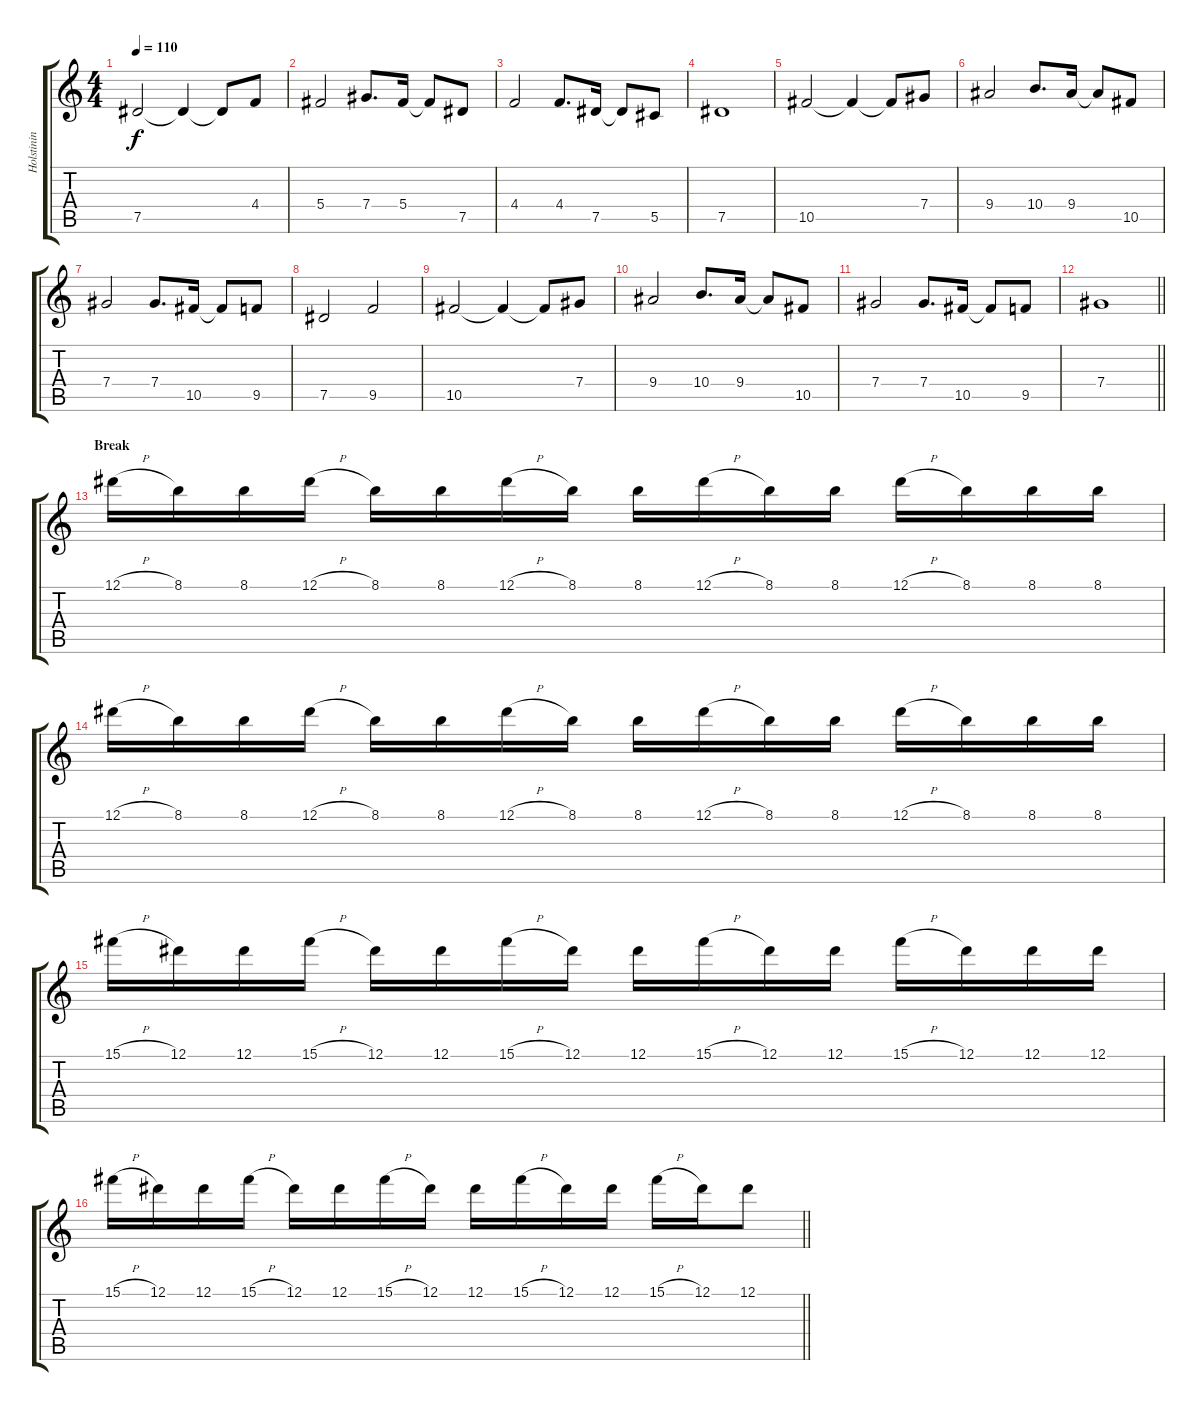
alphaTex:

\track ("Holstinin" "Holstinin") {instrument distortionguitar}
\staff {score tabs}
\tuning (Eb4 Bb3 Gb3 Db3 Ab2 Eb2) {hide}
\ts (4 4)
\tempo 110
\clef g2
\ks c
7.5.2{dy f} 7.5{t}.4 7.5{t}.8 4.4.8 |
5.4.2 7.4.8{d} 5.4.16 5.4{t}.8 7.5.8 |
4.4.2 4.4.8{d} 7.5.16 7.5{t}.8 5.5.8 |
7.5.1 |
10.5.2 10.5{t}.4 10.5{t}.8 7.4.8 |
9.4.2 10.4.8{d} 9.4.16 9.4{t}.8 10.5.8 |
7.4.2 7.4.8{d} 10.5.16 10.5{t}.8 9.5.8 |
7.5.2 9.5.2 |
10.5.2 10.5{t}.4 10.5{t}.8 7.4.8 |
9.4.2 10.4.8{d} 9.4.16 9.4{t}.8 10.5.8 |
7.4.2 7.4.8{d} 10.5.16 10.5{t}.8 9.5.8 |
\barLineRight lightlight
7.4.1 |
\section ("" "Break")
12.1{h}.16 8.1.16 8.1.16 12.1{h}.16 8.1.16 8.1.16 12.1{h}.16 8.1.16 8.1.16 12.1{h}.16 8.1.16 8.1.16 12.1{h}.16 8.1.16 8.1.16 8.1.16 |
12.1{h}.16 8.1.16 8.1.16 12.1{h}.16 8.1.16 8.1.16 12.1{h}.16 8.1.16 8.1.16 12.1{h}.16 8.1.16 8.1.16 12.1{h}.16 8.1.16 8.1.16 8.1.16 |
15.1{h}.16 12.1.16 12.1.16 15.1{h}.16 12.1.16 12.1.16 15.1{h}.16 12.1.16 12.1.16 15.1{h}.16 12.1.16 12.1.16 15.1{h}.16 12.1.16 12.1.16 12.1.16 |
\barLineRight lightlight
15.1{h}.16 12.1.16 12.1.16 15.1{h}.16 12.1.16 12.1.16 15.1{h}.16 12.1.16 12.1.16 15.1{h}.16 12.1.16 12.1.16 15.1{h}.16 12.1.16 12.1.8
